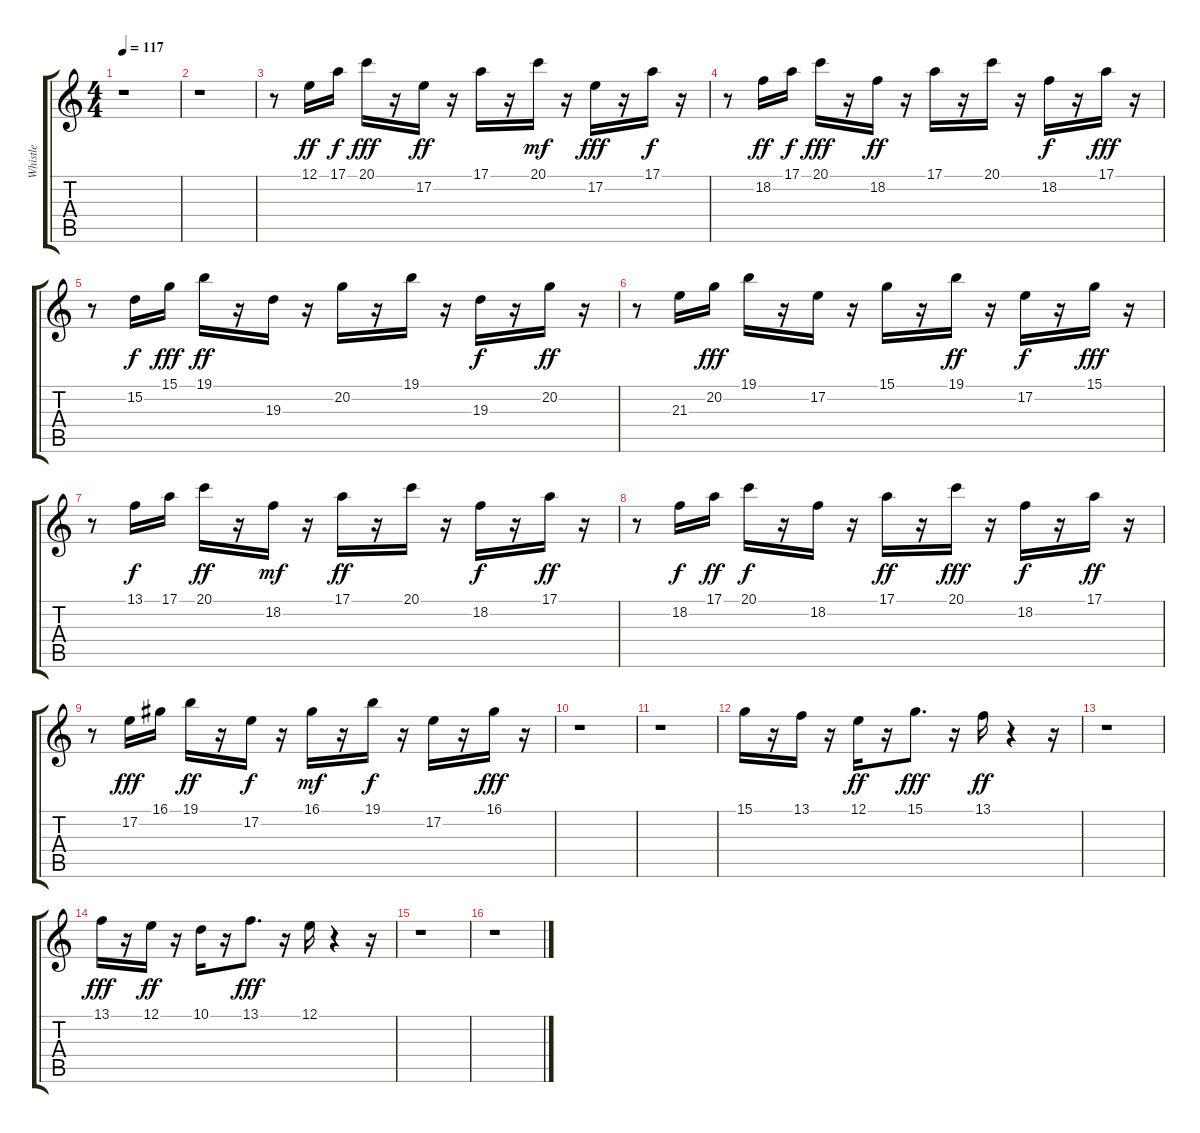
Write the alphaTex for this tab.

\track ("Whistle" "Whistle") {instrument whistle}
\staff {score tabs}
\tuning (E4 B3 G3 D3 A2 E2) {hide}
\ts (4 4)
\tempo 117
\clef g2
\ks c
r.1{dy fff} |
r.1 |
r.8 12.1.16{dy ff} 17.1.16{dy f} 20.1.16{dy fff} r.16 17.2.16{dy ff} r.16 17.1.16 r.16 20.1.16{dy mf} r.16 17.2.16{dy fff} r.16 17.1.16{dy f} r.16 |
r.8 18.2.16{dy ff} 17.1.16{dy f} 20.1.16{dy fff} r.16 18.2.16{dy ff} r.16 17.1.16 r.16 20.1.16 r.16 18.2.16{dy f} r.16 17.1.16{dy fff} r.16 |
r.8 15.2.16{dy f} 15.1.16{dy fff} 19.1.16{dy ff} r.16 19.3.16 r.16 20.2.16 r.16 19.1.16 r.16 19.3.16{dy f} r.16 20.2.16{dy ff} r.16 |
r.8 21.3.16 20.2.16{dy fff} 19.1.16 r.16 17.2.16 r.16 15.1.16 r.16 19.1.16{dy ff} r.16 17.2.16{dy f} r.16 15.1.16{dy fff} r.16 |
r.8 13.1.16{dy f} 17.1.16 20.1.16{dy ff} r.16 18.2.16{dy mf} r.16 17.1.16{dy ff} r.16 20.1.16 r.16 18.2.16{dy f} r.16 17.1.16{dy ff} r.16 |
r.8 18.2.16{dy f} 17.1.16{dy ff} 20.1.16{dy f} r.16 18.2.16 r.16 17.1.16{dy ff} r.16 20.1.16{dy fff} r.16 18.2.16{dy f} r.16 17.1.16{dy ff} r.16 |
r.8 17.2.16{dy fff} 16.1.16 19.1.16{dy ff} r.16 17.2.16{dy f} r.16 16.1.16{dy mf} r.16 19.1.16{dy f} r.16 17.2.16 r.16 16.1.16{dy fff} r.16 |
r.1 |
r.1 |
15.1.16 r.16 13.1.16 r.16 12.1.16{dy ff} r.16 15.1.8{d dy fff} r.16 13.1.16{dy ff} r.4 r.16 |
r.1 |
13.1.16{dy fff} r.16 12.1.16{dy ff} r.16 10.1.16 r.16 13.1.8{d dy fff} r.16 12.1.16 r.4 r.16 |
r.1 |
r.1
